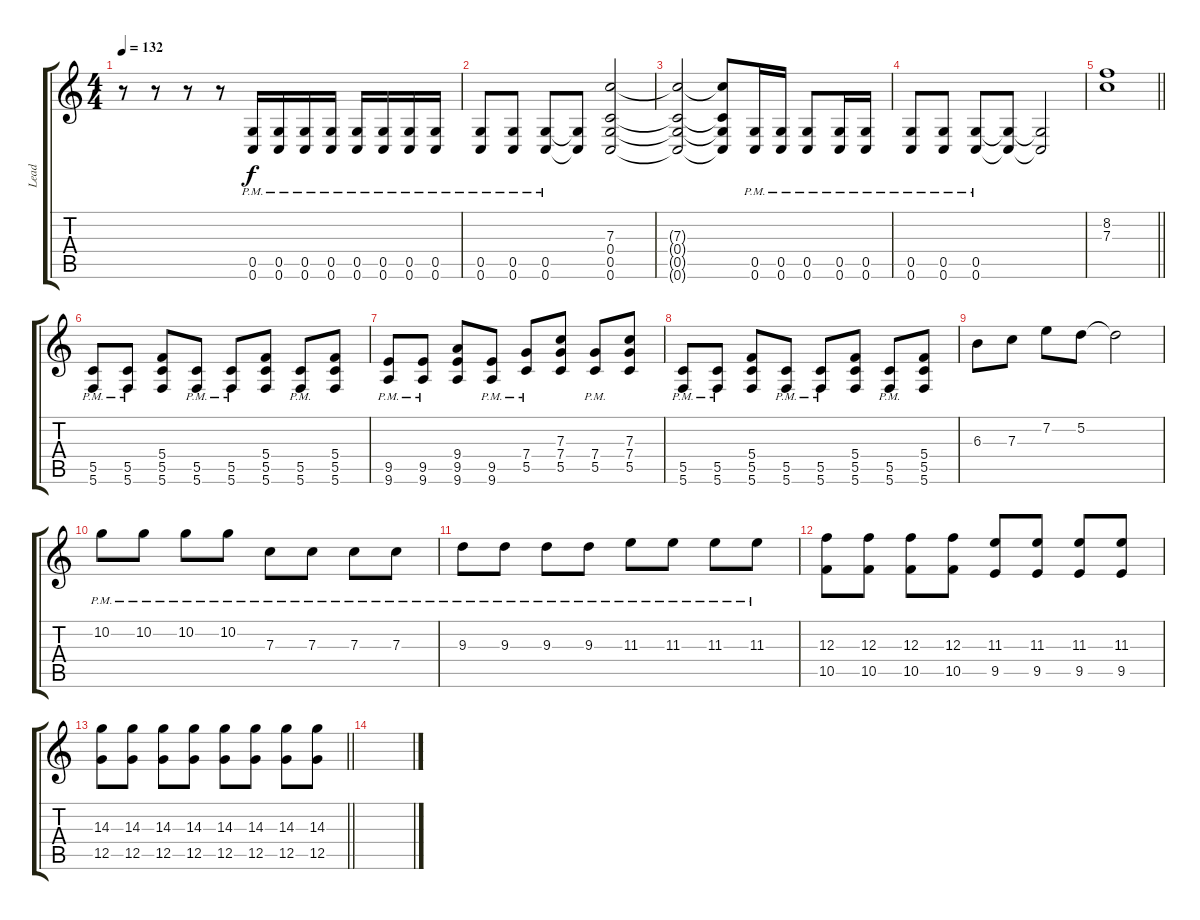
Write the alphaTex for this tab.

\track ("Lead" "Lead") {instrument distortionguitar}
\staff {score tabs}
\tuning (D4 A3 F3 C3 G2 C2) {hide}
\ts (4 4)
\tempo 132
\clef g2
\ks c
r.8{dy f} r.8 r.8 r.8 (0.5{pm} 0.6{pm}).16 (0.5{pm} 0.6{pm}).16 (0.5{pm} 0.6{pm}).16 (0.5{pm} 0.6{pm}).16 (0.5{pm} 0.6{pm}).16 (0.5{pm} 0.6{pm}).16 (0.5{pm} 0.6{pm}).16 (0.5{pm} 0.6{pm}).16 |
(0.5{pm} 0.6{pm}).8 (0.5{pm} 0.6{pm}).8 (0.5{pm} 0.6{pm}).8 (0.5{t} 0.6{t}).8 (7.3 0.4 0.5 0.6).2 |
(7.3{t} 0.4{t} 0.5{t} 0.6{t}).2 (7.3{t} 0.4{t} 0.5{t} 0.6{t}).8 (0.5{pm} 0.6{pm}).16 (0.5{pm} 0.6{pm}).16 (0.5{pm} 0.6{pm}).8 (0.5{pm} 0.6{pm}).16 (0.5{pm} 0.6{pm}).16 |
(0.5{pm} 0.6{pm}).8 (0.5{pm} 0.6{pm}).8 (0.5{pm} 0.6{pm}).8 (0.5{t} 0.6{t}).8 (0.5{t} 0.6{t}).2 |
\barLineRight lightlight
(8.2 7.3).1 |
\section ("" "")
(5.5{pm} 5.6{pm}).8 (5.5{pm} 5.6{pm}).8 (5.4 5.5 5.6).8 (5.5{pm} 5.6{pm}).8 (5.5{pm} 5.6{pm}).8 (5.4 5.5 5.6).8 (5.5{pm} 5.6{pm}).8 (5.4 5.5 5.6).8 |
(9.5{pm} 9.6{pm}).8 (9.5{pm} 9.6{pm}).8 (9.4 9.5 9.6).8 (9.5{pm} 9.6{pm}).8 (7.4{pm} 5.5{pm}).8 (7.3 7.4 5.5).8 (7.4{pm} 5.5{pm}).8 (7.3 7.4 5.5).8 |
(5.5{pm} 5.6{pm}).8 (5.5{pm} 5.6{pm}).8 (5.4 5.5 5.6).8 (5.5{pm} 5.6{pm}).8 (5.5{pm} 5.6{pm}).8 (5.4 5.5 5.6).8 (5.5{pm} 5.6{pm}).8 (5.4 5.5 5.6).8 |
6.3.8 7.3.8 7.2.8 5.2.8 5.2{t}.2 |
10.2{pm}.8 10.2{pm}.8 10.2{pm}.8 10.2{pm}.8 7.3{pm}.8 7.3{pm}.8 7.3{pm}.8 7.3{pm}.8 |
9.3{pm}.8 9.3{pm}.8 9.3{pm}.8 9.3{pm}.8 11.3{pm}.8 11.3{pm}.8 11.3{pm}.8 11.3{pm}.8 |
(12.3 10.5).8 (12.3 10.5).8 (12.3 10.5).8 (12.3 10.5).8 (11.3 9.5).8 (11.3 9.5).8 (11.3 9.5).8 (11.3 9.5).8 |
\barLineRight lightlight
(14.3 12.5).8 (14.3 12.5).8 (14.3 12.5).8 (14.3 12.5).8 (14.3 12.5).8 (14.3 12.5).8 (14.3 12.5).8 (14.3 12.5).8 |
\section ("" "")
